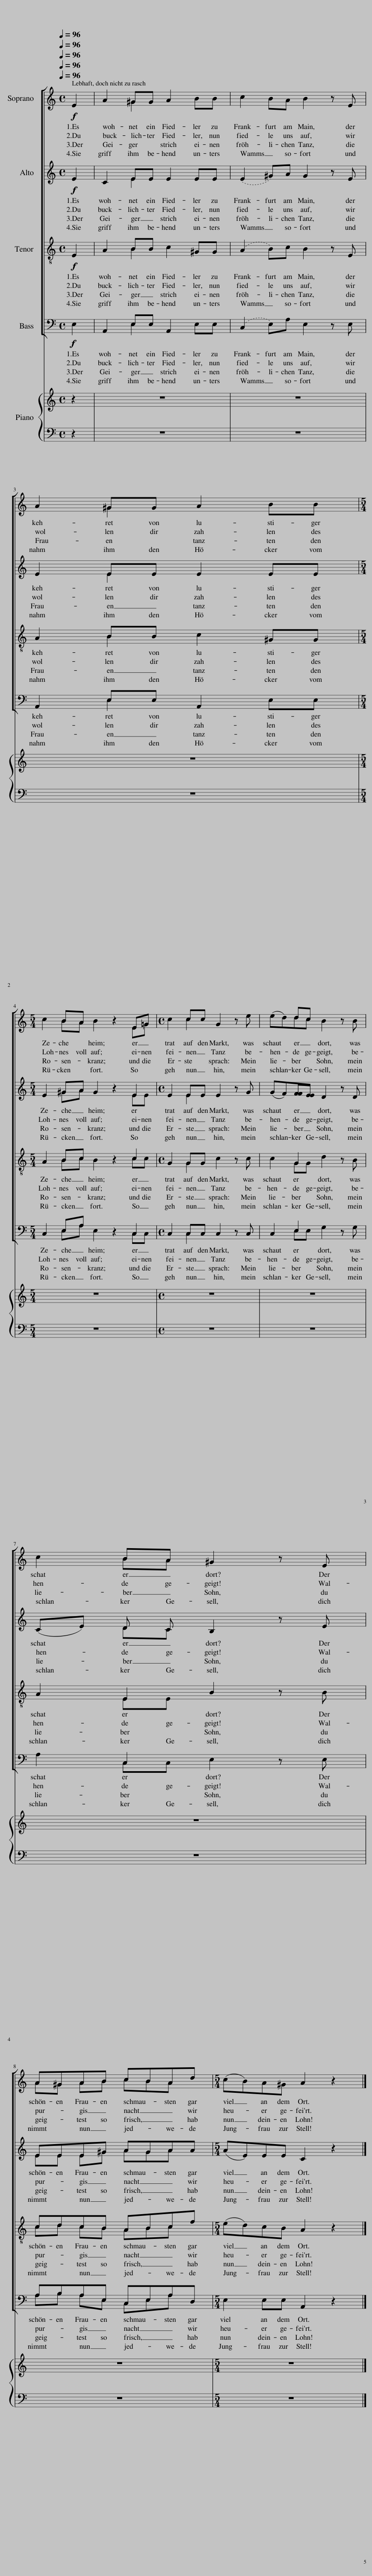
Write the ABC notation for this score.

X:1
%%score [ ( 1 2 3 ) ( 4 5 6 ) ( 7 8 9 ) ( 10 11 12 ) ]
L:1/8
Q:1/4=96
M:4/4
I:linebreak $
K:C
V:1 treble
V:2 treble
V:3 treble
V:4 treble
V:5 treble
V:6 treble
V:7 treble-8
V:8 treble-8
V:9 treble-8
V:10 bass
V:11 bass
V:12 bass
V:1
!f! E2 | A2 ^GG A2 BB | c2 BA B2 z E |$ A2 ^GG A2 BB |$[M:5/4] c2 BA B2 z2 E=G | %5
[M:4/4] c2 cc G2 z e | (ed)dc B2 z B |$ c2 BA ^G2 z E |$ A^GAB cBAd |[M:5/4] (cB)A^G A2 z2 |] %10
V:2
 x2 | x2 ^G2 x4 | x8 |$ x2 ^G2 x4 |$[M:5/4] x2 BA x4 EG | %5
[M:4/4] x2 c2 x4 | x2 dc x4 |$ x2 BA x4 |$ x8 |[M:5/4] x8 |] %10
V:3
 x2 | x8 | x8 |$ x8 |$[M:5/4] x10 | %5
[M:4/4] x8 | x8 |$ x8 |$ A^G AB cBA x |[M:5/4] x8 |] %10
V:4
!f! E2 | C2 EE E2 EE | (E2 ^G)A G2 z E |$ E2 EE E2 EE |$[M:5/4] E2 ^GA G2 z2 E2 | %5
[M:4/4] E2 EE E2 z G | (GF)FE D2 z D |$ (CE) D C B,2 z E |$ EEE^G AGAA |[M:5/4] (AE)EE C2 z2 |] %10
V:5
 x2 | x2 E2 x4 | x8 |$ x2 E2 x4 |$[M:5/4] x2 ^GA x4 EE | %5
[M:4/4] x2 E2 x4 | x2 FE x4 |$ x2 DC x4 |$ x8 |[M:5/4] x8 |] %10
V:6
 x2 | x8 | x8 |$ x8 |$[M:5/4] x10 | %5
[M:4/4] x8 | x8 |$ x8 |$ EE E^G AGA x |[M:5/4] x8 |] %10
V:7
!f! E2 | A2 BB c2 ^GG | (A2 B)c B2 z E |$ A2 BB c2 ^GG |$[M:5/4] A2 Bc B2 z2 cc | %5
[M:4/4] G2 GG c2 z c | c2 G2 d2 z B |$ A2 E2 B2 z B |$ cdcB ABcf |[M:5/4] (ed)cB A2 z2 |] %10
V:8
 x2 | x2 B2 x4 | x8 |$ x2 B2 x4 |$[M:5/4] x2 Bc x4 c2 | %5
[M:4/4] x2 G2 x4 | x2 GG x4 |$ x2 EE x4 |$ x8 |[M:5/4] x8 |] %10
V:9
 x2 | x8 | x8 |$ x8 |$[M:5/4] x10 | %5
[M:4/4] x8 | x8 |$ x8 |$ cd cB ABc x |[M:5/4] x8 |] %10
V:10
!f! E,2 | A,,2 E,E, A,,2 E,E, | (C,2 E,)A, E,2 z E, |$ A,,2 E,E, A,,2 E,E, |$[M:5/4] C,2 E,A, E,2 z2 C,C, | %5
[M:4/4] C,2 C,C, C,2 z C, | C,2 E,2 G,2 z G, |$ A,2 C,2 E,2 z E, |$ A,B,A,E, C,E,A,D, |[M:5/4] E,2 E,E, A,,2 z2 |] %10
V:11
 x2 | x2 E,2 x4 | x8 |$ x2 E,2 x4 |$[M:5/4] x2 E,A, x4 C,2 | %5
[M:4/4] x2 C,2 x4 | x2 E,E, x4 |$ x2 C,C, x4 |$ x8 |[M:5/4] x8 |] %10
V:12
 x2 | x8 | x8 |$ x8 |$[M:5/4] x10 | %5
[M:4/4] x8 | x8 |$ x8 |$ A,B, A,E, C,E,A, x |[M:5/4] x8 |] %10
